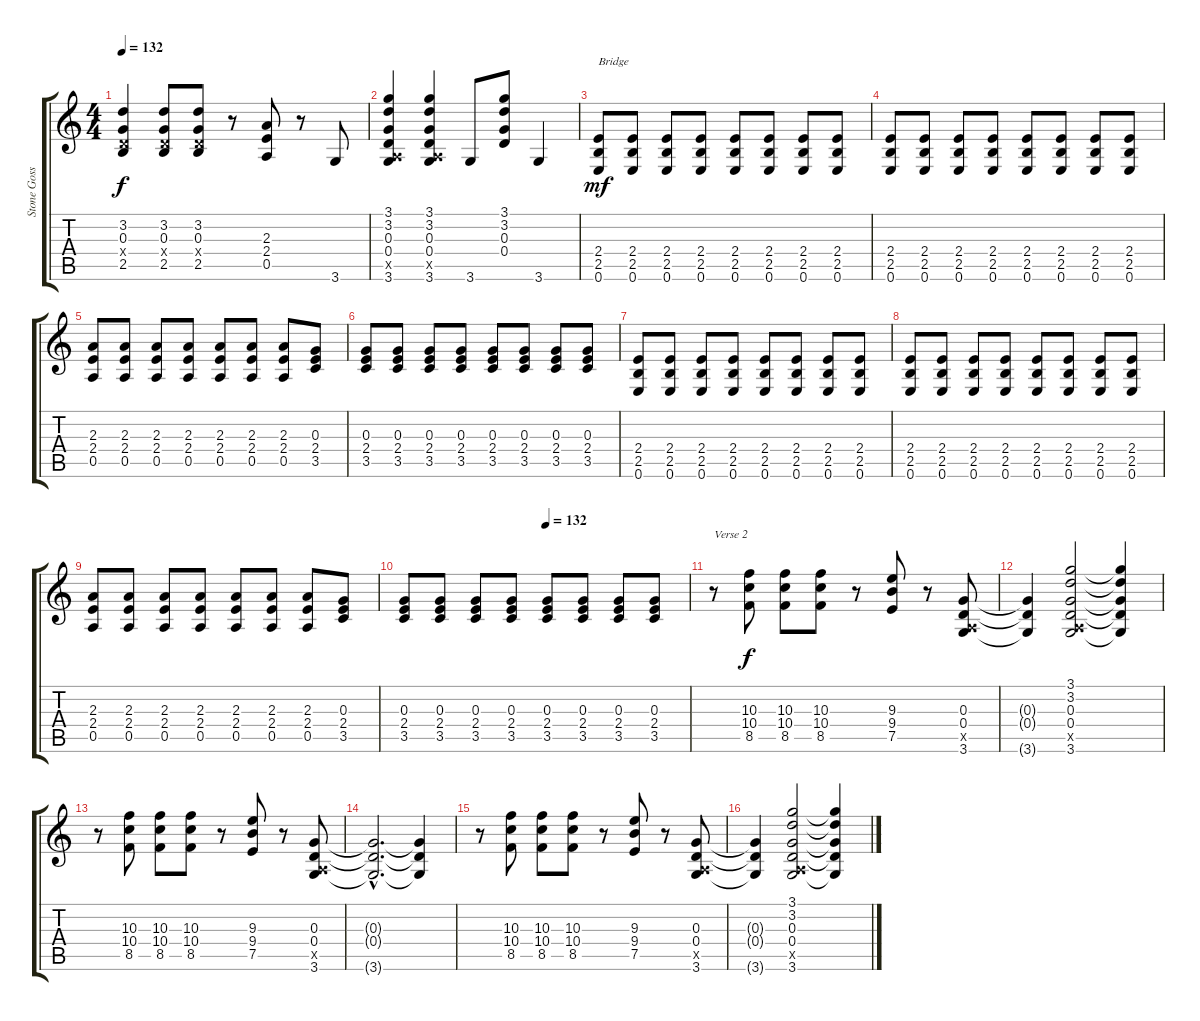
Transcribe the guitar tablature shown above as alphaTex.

\track ("Stone Gossard" "Stone Goss") {instrument distortionguitar}
\staff {score tabs}
\tuning (E4 B3 G3 D3 A2 E2) {hide}
\ts (4 4)
\tempo 132
\clef g2
\ks c
(3.2 0.3 0.4{x} 2.5).4{dy f} (3.2 0.3 0.4{x} 2.5).8 (3.2 0.3 0.4{x} 2.5).8 r.8 (2.3 2.4 0.5).8 r.8 3.6.8 |
(3.1 3.2 0.3 0.4 0.5{x} 3.6).4 (3.1 3.2 0.3 0.4 0.5{x} 3.6).4 3.6.8 (3.1 3.2 0.3 0.4).8 3.6.4 |
(2.4 2.5 0.6).8{txt "Bridge" dy mf} (2.4 2.5 0.6).8 (2.4 2.5 0.6).8 (2.4 2.5 0.6).8 (2.4 2.5 0.6).8 (2.4 2.5 0.6).8 (2.4 2.5 0.6).8 (2.4 2.5 0.6).8 |
(2.4 2.5 0.6).8 (2.4 2.5 0.6).8 (2.4 2.5 0.6).8 (2.4 2.5 0.6).8 (2.4 2.5 0.6).8 (2.4 2.5 0.6).8 (2.4 2.5 0.6).8 (2.4 2.5 0.6).8 |
(2.3 2.4 0.5).8 (2.3 2.4 0.5).8 (2.3 2.4 0.5).8 (2.3 2.4 0.5).8 (2.3 2.4 0.5).8 (2.3 2.4 0.5).8 (2.3 2.4 0.5).8 (0.3 2.4 3.5).8 |
(0.3 2.4 3.5).8 (0.3 2.4 3.5).8 (0.3 2.4 3.5).8 (0.3 2.4 3.5).8 (0.3 2.4 3.5).8 (0.3 2.4 3.5).8 (0.3 2.4 3.5).8 (0.3 2.4 3.5).8 |
(2.4 2.5 0.6).8 (2.4 2.5 0.6).8 (2.4 2.5 0.6).8 (2.4 2.5 0.6).8 (2.4 2.5 0.6).8 (2.4 2.5 0.6).8 (2.4 2.5 0.6).8 (2.4 2.5 0.6).8 |
(2.4 2.5 0.6).8 (2.4 2.5 0.6).8 (2.4 2.5 0.6).8 (2.4 2.5 0.6).8 (2.4 2.5 0.6).8 (2.4 2.5 0.6).8 (2.4 2.5 0.6).8 (2.4 2.5 0.6).8 |
(2.3 2.4 0.5).8 (2.3 2.4 0.5).8 (2.3 2.4 0.5).8 (2.3 2.4 0.5).8 (2.3 2.4 0.5).8 (2.3 2.4 0.5).8 (2.3 2.4 0.5).8 (0.3 2.4 3.5).8 |
\tempo (132 0.5)
(0.3 2.4 3.5).8 (0.3 2.4 3.5).8 (0.3 2.4 3.5).8 (0.3 2.4 3.5).8 (0.3 2.4 3.5).8 (0.3 2.4 3.5).8 (0.3 2.4 3.5).8 (0.3 2.4 3.5).8 |
r.8{txt "Verse 2"} (10.3 10.4 8.5).8{dy f} (10.3 10.4 8.5).8 (10.3 10.4 8.5).8 r.8 (9.3 9.4 7.5).8 r.8 (0.3 0.4 0.5{x} 3.6).8 |
(0.3{t} 0.4{t} 3.6{t}).4 (3.1 3.2 0.3 0.4 0.5{x} 3.6).2 (3.1{t} 3.2{t} 0.3{t} 0.4{t} 3.6{t}).4 |
r.8 (10.3 10.4 8.5).8 (10.3 10.4 8.5).8 (10.3 10.4 8.5).8 r.8 (9.3 9.4 7.5).8 r.8 (0.3 0.4 0.5{x} 3.6).8 |
(0.3{hac t} 0.4{hac t} 3.6{hac t}).2{d} (0.3{t} 0.4{t} 3.6{t}).4 |
r.8 (10.3 10.4 8.5).8 (10.3 10.4 8.5).8 (10.3 10.4 8.5).8 r.8 (9.3 9.4 7.5).8 r.8 (0.3 0.4 0.5{x} 3.6).8 |
(0.3{t} 0.4{t} 3.6{t}).4 (3.1 3.2 0.3 0.4 0.5{x} 3.6).2 (3.1{t} 3.2{t} 0.3{t} 0.4{t} 3.6{t}).4
